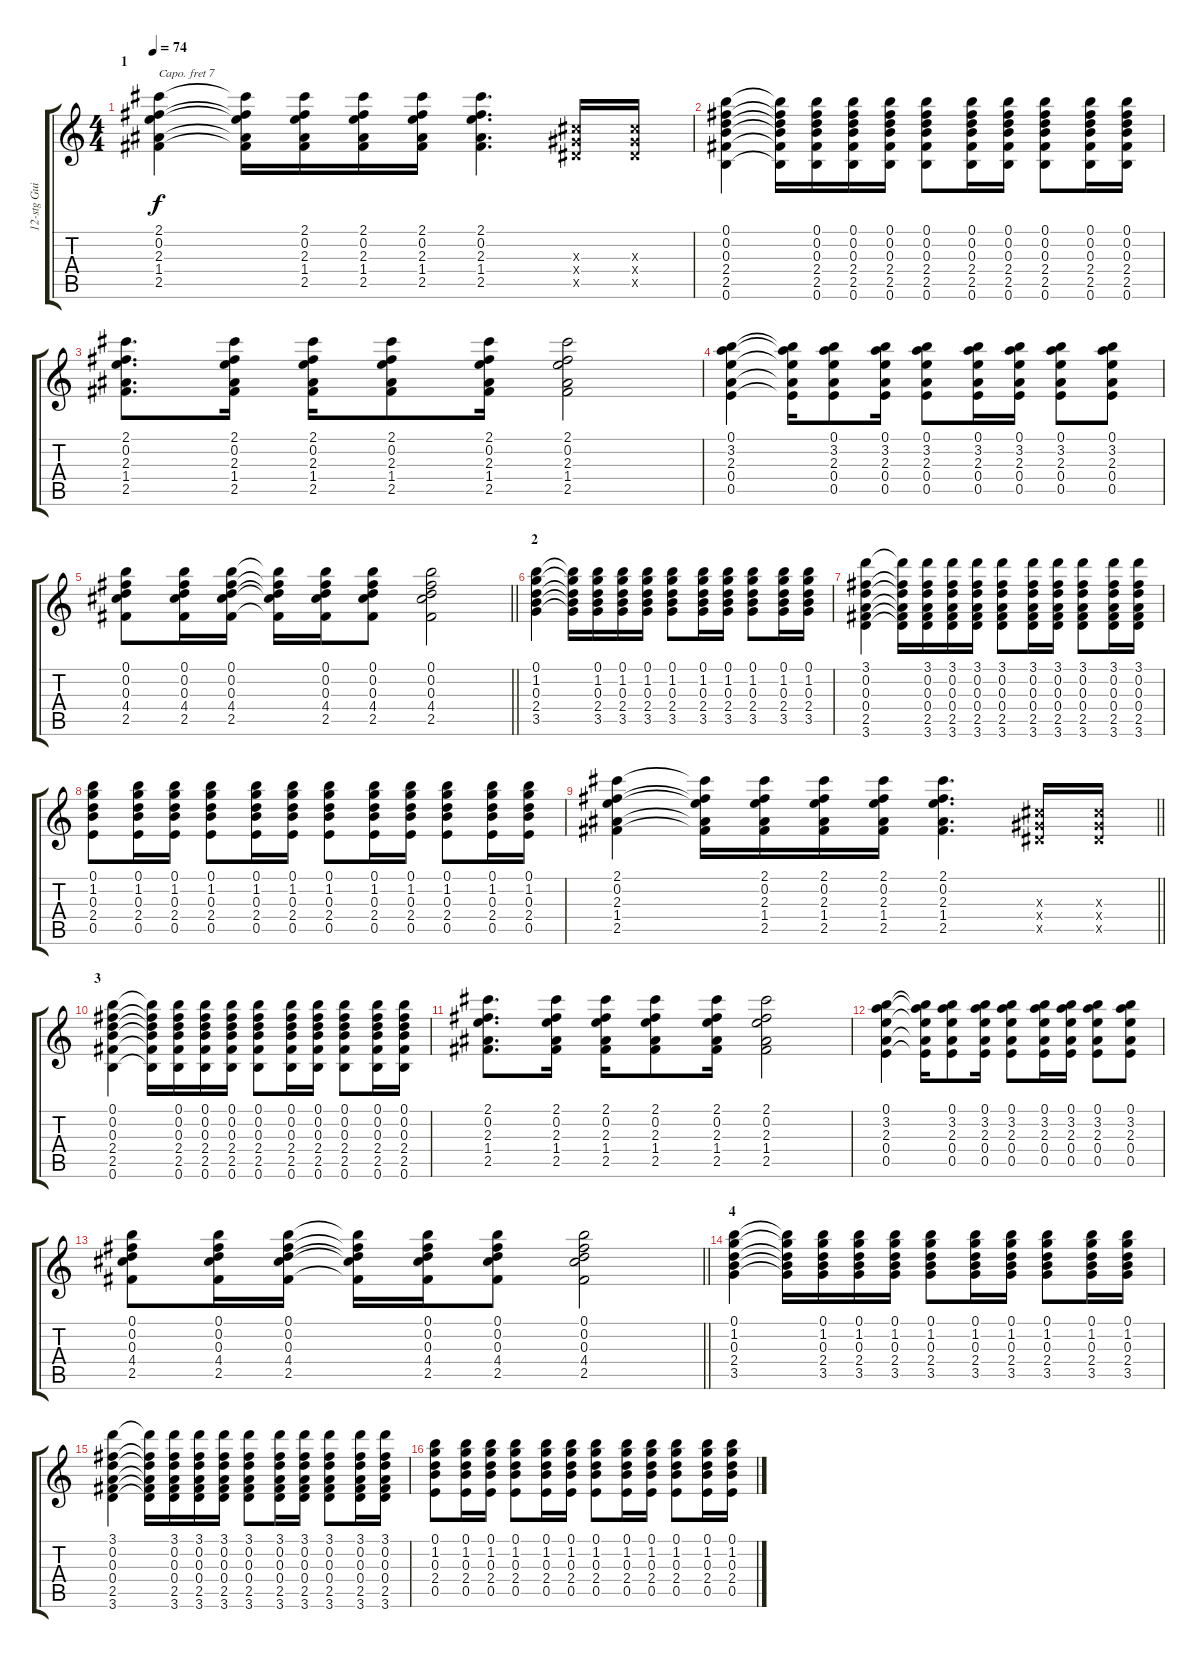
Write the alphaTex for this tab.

\track ("12-stg Guitar (1)" "12-stg Gui") {instrument acousticguitarsteel}
\staff {score tabs}
\capo 7
\tuning (E4 B3 G3 D3 A2 E2) {hide}
\ts (4 4)
\section ("" "1")
\tempo 74
\clef g2
\ks c
(2.1 0.2 2.3 1.4 2.5).4{dy f instrument acousticguitarsteel} (2.1{t} 0.2{t} 2.3{t} 1.4{t} 2.5{t}).16 (2.1 0.2 2.3 1.4 2.5).16 (2.1 0.2 2.3 1.4 2.5).16 (2.1 0.2 2.3 1.4 2.5).16 (2.1 0.2 2.3 1.4 2.5).4{d} (-1.3{x} -1.4{x} -1.5{x}).16 (-1.3{x} -1.4{x} -1.5{x}).16 |
(0.1 0.2 0.3 2.4 2.5 0.6).4 (0.1{t} 0.2{t} 0.3{t} 2.4{t} 2.5{t} 0.6{t}).16 (0.1 0.2 0.3 2.4 2.5 0.6).16 (0.1 0.2 0.3 2.4 2.5 0.6).16 (0.1 0.2 0.3 2.4 2.5 0.6).16 (0.1 0.2 0.3 2.4 2.5 0.6).8 (0.1 0.2 0.3 2.4 2.5 0.6).16 (0.1 0.2 0.3 2.4 2.5 0.6).16 (0.1 0.2 0.3 2.4 2.5 0.6).8 (0.1 0.2 0.3 2.4 2.5 0.6).16 (0.1 0.2 0.3 2.4 2.5 0.6).16 |
(2.1 0.2 2.3 1.4 2.5).8{d} (2.1 0.2 2.3 1.4 2.5).16 (2.1 0.2 2.3 1.4 2.5).16 (2.1 0.2 2.3 1.4 2.5).8 (2.1 0.2 2.3 1.4 2.5).16 (2.1 0.2 2.3 1.4 2.5).2 |
(0.1 3.2 2.3 0.4 0.5).4 (0.1{t} 3.2{t} 2.3{t} 0.4{t} 0.5{t}).16 (0.1 3.2 2.3 0.4 0.5).8 (0.1 3.2 2.3 0.4 0.5).16 (0.1 3.2 2.3 0.4 0.5).8 (0.1 3.2 2.3 0.4 0.5).16 (0.1 3.2 2.3 0.4 0.5).16 (0.1 3.2 2.3 0.4 0.5).8 (0.1 3.2 2.3 0.4 0.5).8 |
\barLineRight lightlight
(0.1 0.2 0.3 4.4 2.5).8 (0.1 0.2 0.3 4.4 2.5).16 (0.1 0.2 0.3 4.4 2.5).16 (0.1{t} 0.2{t} 0.3{t} 4.4{t} 2.5{t}).16 (0.1 0.2 0.3 4.4 2.5).16 (0.1 0.2 0.3 4.4 2.5).8 (0.1 0.2 0.3 4.4 2.5).2 |
\section ("" "2")
(0.1 1.2 0.3 2.4 3.5).4 (0.1{t} 1.2{t} 0.3{t} 2.4{t} 3.5{t}).16 (0.1 1.2 0.3 2.4 3.5).16 (0.1 1.2 0.3 2.4 3.5).16 (0.1 1.2 0.3 2.4 3.5).16 (0.1 1.2 0.3 2.4 3.5).8 (0.1 1.2 0.3 2.4 3.5).16 (0.1 1.2 0.3 2.4 3.5).16 (0.1 1.2 0.3 2.4 3.5).8 (0.1 1.2 0.3 2.4 3.5).16 (0.1 1.2 0.3 2.4 3.5).16 |
(3.1 0.2 0.3 0.4 2.5 3.6).4 (3.1{t} 0.2{t} 0.3{t} 0.4{t} 2.5{t} 3.6{t}).16 (3.1 0.2 0.3 0.4 2.5 3.6).16 (3.1 0.2 0.3 0.4 2.5 3.6).16 (3.1 0.2 0.3 0.4 2.5 3.6).16 (3.1 0.2 0.3 0.4 2.5 3.6).8 (3.1 0.2 0.3 0.4 2.5 3.6).16 (3.1 0.2 0.3 0.4 2.5 3.6).16 (3.1 0.2 0.3 0.4 2.5 3.6).8 (3.1 0.2 0.3 0.4 2.5 3.6).16 (3.1 0.2 0.3 0.4 2.5 3.6).16 |
(0.1 1.2 0.3 2.4 0.5).8 (0.1 1.2 0.3 2.4 0.5).16 (0.1 1.2 0.3 2.4 0.5).16 (0.1 1.2 0.3 2.4 0.5).8 (0.1 1.2 0.3 2.4 0.5).16 (0.1 1.2 0.3 2.4 0.5).16 (0.1 1.2 0.3 2.4 0.5).8 (0.1 1.2 0.3 2.4 0.5).16 (0.1 1.2 0.3 2.4 0.5).16 (0.1 1.2 0.3 2.4 0.5).8 (0.1 1.2 0.3 2.4 0.5).16 (0.1 1.2 0.3 2.4 0.5).16 |
\barLineRight lightlight
(2.1 0.2 2.3 1.4 2.5).4 (2.1{t} 0.2{t} 2.3{t} 1.4{t} 2.5{t}).16 (2.1 0.2 2.3 1.4 2.5).16 (2.1 0.2 2.3 1.4 2.5).16 (2.1 0.2 2.3 1.4 2.5).16 (2.1 0.2 2.3 1.4 2.5).4{d} (-1.3{x} -1.4{x} -1.5{x}).16 (-1.3{x} -1.4{x} -1.5{x}).16 |
\section ("" "3")
(0.1 0.2 0.3 2.4 2.5 0.6).4 (0.1{t} 0.2{t} 0.3{t} 2.4{t} 2.5{t} 0.6{t}).16 (0.1 0.2 0.3 2.4 2.5 0.6).16 (0.1 0.2 0.3 2.4 2.5 0.6).16 (0.1 0.2 0.3 2.4 2.5 0.6).16 (0.1 0.2 0.3 2.4 2.5 0.6).8 (0.1 0.2 0.3 2.4 2.5 0.6).16 (0.1 0.2 0.3 2.4 2.5 0.6).16 (0.1 0.2 0.3 2.4 2.5 0.6).8 (0.1 0.2 0.3 2.4 2.5 0.6).16 (0.1 0.2 0.3 2.4 2.5 0.6).16 |
(2.1 0.2 2.3 1.4 2.5).8{d} (2.1 0.2 2.3 1.4 2.5).16 (2.1 0.2 2.3 1.4 2.5).16 (2.1 0.2 2.3 1.4 2.5).8 (2.1 0.2 2.3 1.4 2.5).16 (2.1 0.2 2.3 1.4 2.5).2 |
(0.1 3.2 2.3 0.4 0.5).4 (0.1{t} 3.2{t} 2.3{t} 0.4{t} 0.5{t}).16 (0.1 3.2 2.3 0.4 0.5).8 (0.1 3.2 2.3 0.4 0.5).16 (0.1 3.2 2.3 0.4 0.5).8 (0.1 3.2 2.3 0.4 0.5).16 (0.1 3.2 2.3 0.4 0.5).16 (0.1 3.2 2.3 0.4 0.5).8 (0.1 3.2 2.3 0.4 0.5).8 |
\barLineRight lightlight
(0.1 0.2 0.3 4.4 2.5).8 (0.1 0.2 0.3 4.4 2.5).16 (0.1 0.2 0.3 4.4 2.5).16 (0.1{t} 0.2{t} 0.3{t} 4.4{t} 2.5{t}).16 (0.1 0.2 0.3 4.4 2.5).16 (0.1 0.2 0.3 4.4 2.5).8 (0.1 0.2 0.3 4.4 2.5).2 |
\section ("" "4")
(0.1 1.2 0.3 2.4 3.5).4 (0.1{t} 1.2{t} 0.3{t} 2.4{t} 3.5{t}).16 (0.1 1.2 0.3 2.4 3.5).16 (0.1 1.2 0.3 2.4 3.5).16 (0.1 1.2 0.3 2.4 3.5).16 (0.1 1.2 0.3 2.4 3.5).8 (0.1 1.2 0.3 2.4 3.5).16 (0.1 1.2 0.3 2.4 3.5).16 (0.1 1.2 0.3 2.4 3.5).8 (0.1 1.2 0.3 2.4 3.5).16 (0.1 1.2 0.3 2.4 3.5).16 |
(3.1 0.2 0.3 0.4 2.5 3.6).4 (3.1{t} 0.2{t} 0.3{t} 0.4{t} 2.5{t} 3.6{t}).16 (3.1 0.2 0.3 0.4 2.5 3.6).16 (3.1 0.2 0.3 0.4 2.5 3.6).16 (3.1 0.2 0.3 0.4 2.5 3.6).16 (3.1 0.2 0.3 0.4 2.5 3.6).8 (3.1 0.2 0.3 0.4 2.5 3.6).16 (3.1 0.2 0.3 0.4 2.5 3.6).16 (3.1 0.2 0.3 0.4 2.5 3.6).8 (3.1 0.2 0.3 0.4 2.5 3.6).16 (3.1 0.2 0.3 0.4 2.5 3.6).16 |
(0.1 1.2 0.3 2.4 0.5).8 (0.1 1.2 0.3 2.4 0.5).16 (0.1 1.2 0.3 2.4 0.5).16 (0.1 1.2 0.3 2.4 0.5).8 (0.1 1.2 0.3 2.4 0.5).16 (0.1 1.2 0.3 2.4 0.5).16 (0.1 1.2 0.3 2.4 0.5).8 (0.1 1.2 0.3 2.4 0.5).16 (0.1 1.2 0.3 2.4 0.5).16 (0.1 1.2 0.3 2.4 0.5).8 (0.1 1.2 0.3 2.4 0.5).16 (0.1 1.2 0.3 2.4 0.5).16
